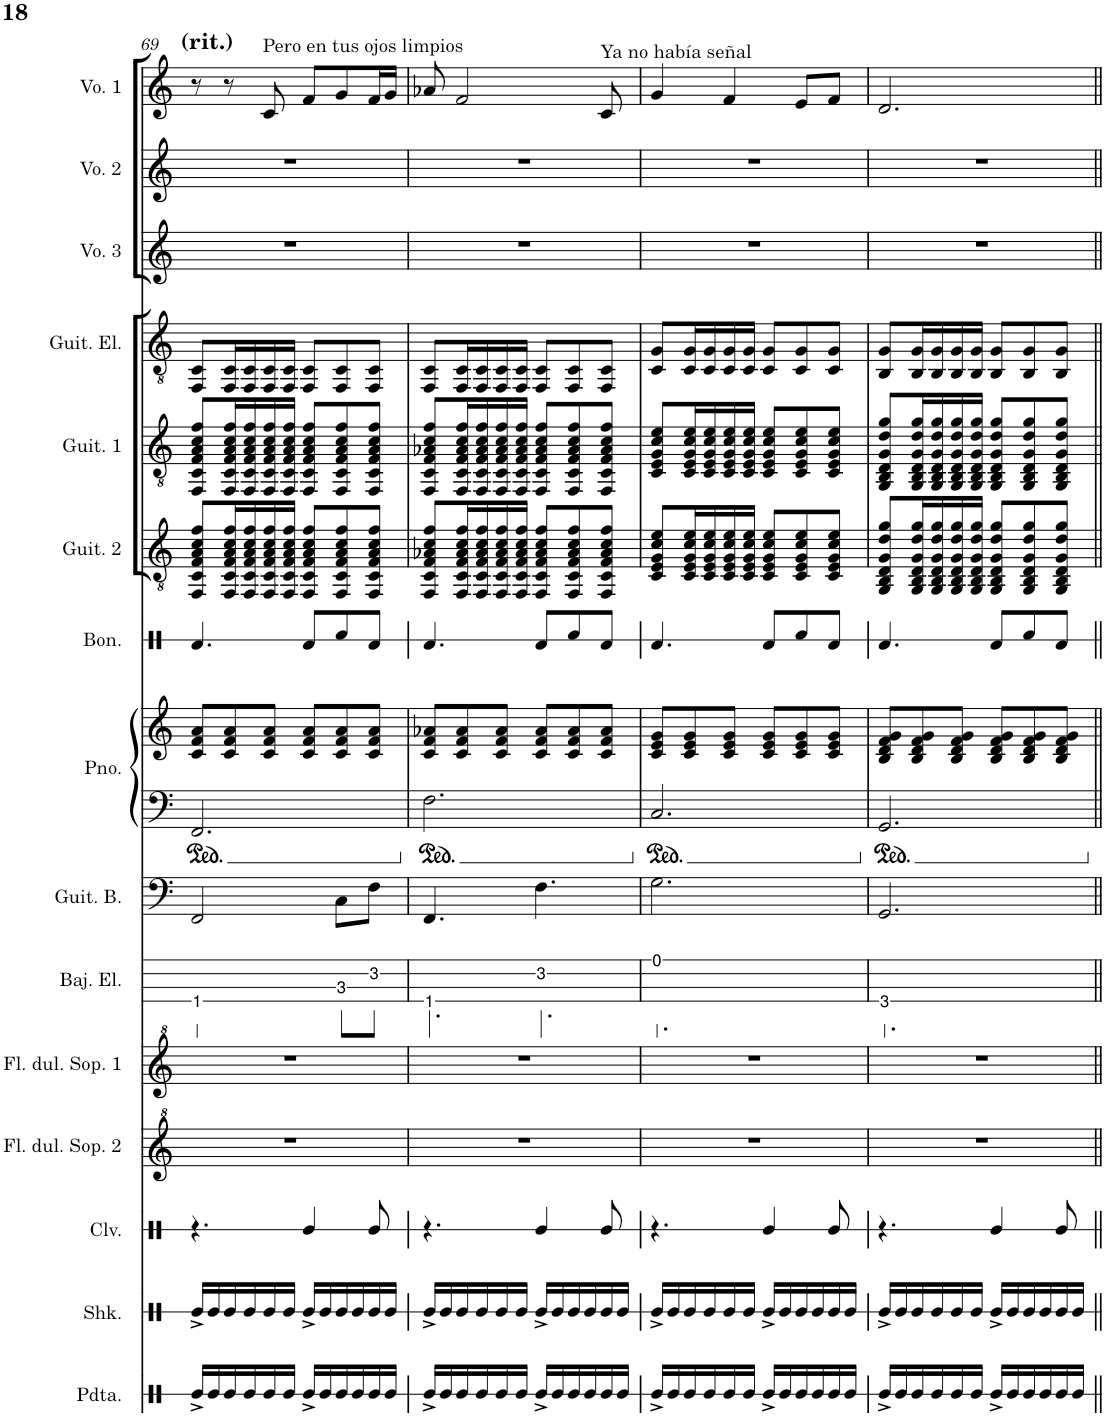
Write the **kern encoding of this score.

**kern	**kern	**kern	**kern	**kern	**kern	**kern	**kern	**kern	**kern	**kern	**kern	**kern	**kern	**kern	**kern
*part15	*part14	*part13	*part12	*part11	*part10	*part9	*part8	*part8	*part7	*part6	*part5	*part4	*part3	*part2	*part1
*staff16	*staff15	*staff14	*staff13	*staff12	*staff11	*staff10	*staff9	*staff8	*staff7	*staff6	*staff5	*staff4	*staff3	*staff2	*staff1
*I"Pandereta	*I"Shaker	*I"Claves	*I"Flauta dulce soprano 2	*I"Flauta dulce soprano 1	*I"Bajo eléctrico	*I"Bajo eléctrico	*I"Piano	*	*I"Bongós	*I"Guitarra acústica 2	*I"Guitarra acústica 1	*I"Guitarra eléctrica	*I"Voz 3	*I"Voz 2	*I"Voz 1
*I'Pdta.	*I'Shk.	*I'Clv.	*I'Fl. dul. Sop. 2	*I'Fl. dul. Sop. 1	*I'Baj. El.	*	*I'Pno.	*	*I'Bon.	*I'Guit. 2	*I'Guit. 1	*I'Guit. El.	*I'Vo. 3	*I'Vo. 2	*I'Vo. 1
!!LO:PB:g=z
*clefX	*clefX	*clefX	*clefG^2	*clefG^2	*	*clefF4	*clefF4	*clefG2	*clefX	*clefGv2	*clefGv2	*clefGv2	*clefG2	*clefG2	*clefG2
*	*	*	*	*	*Trd7c12	*Trd7c12	*	*	*	*	*	*	*	*	*
*k[]	*k[]	*k[]	*k[]	*k[]	*k[]	*k[]	*k[]	*k[]	*k[]	*k[]	*k[]	*k[]	*k[]	*k[]	*k[]
*M6/8	*M6/8	*M6/8	*M6/8	*M6/8	*M6/8	*M6/8	*M6/8	*M6/8	*M6/8	*M6/8	*M6/8	*M6/8	*M6/8	*M6/8	*M6/8
=69	=69	=69	=69	=69	=69	=69	=69	=69	=69	=69	=69	=69	=69	=69	=69
16Re^/LL	16Re^/LL	4.r	2.r	2.r	2FF\	2FF/	2.FF/	8c/ 8f/ 8a/L	4.Rd/	8FF/ 8C/ 8F/ 8A/ 8c/ 8f/L	8FF/ 8C/ 8F/ 8A/ 8c/ 8f/L	8FF/ 8C/L	2.r	2.r	8r
16Re/	16Re/	.	.	.	.	.	.	.	.	.	.	.	.	.	.
16Re/	16Re/	.	.	.	.	.	.	8c/ 8f/ 8a/	.	16FF/ 16C/ 16F/ 16A/ 16c/ 16f/L	16FF/ 16C/ 16F/ 16A/ 16c/ 16f/L	16FF/ 16C/L	.	.	8r
16Re/	16Re/	.	.	.	.	.	.	.	.	16FF/ 16C/ 16F/ 16A/ 16c/ 16f/	16FF/ 16C/ 16F/ 16A/ 16c/ 16f/	16FF/ 16C/	.	.	.
!	!	!	!	!	!	!	!	!	!	!	!	!	!	!	!LO:TX:a:t=Pero en tus ojos limpios
16Re/	16Re/	.	.	.	.	.	.	8c/ 8f/ 8a/J	.	16FF/ 16C/ 16F/ 16A/ 16c/ 16f/	16FF/ 16C/ 16F/ 16A/ 16c/ 16f/	16FF/ 16C/	.	.	8c/
16Re/JJ	16Re/JJ	.	.	.	.	.	.	.	.	16FF/ 16C/ 16F/ 16A/ 16c/ 16f/JJ	16FF/ 16C/ 16F/ 16A/ 16c/ 16f/JJ	16FF/ 16C/JJ	.	.	.
16Re^/LL	16Re^/LL	4Re/	.	.	.	.	.	8c/ 8f/ 8a/L	8Rd/L	8FF/ 8C/ 8F/ 8A/ 8c/ 8f/L	8FF/ 8C/ 8F/ 8A/ 8c/ 8f/L	8FF/ 8C/L	.	.	8f/L
16Re/	16Re/	.	.	.	.	.	.	.	.	.	.	.	.	.	.
16Re/	16Re/	.	.	.	8C\L	8C\L	.	8c/ 8f/ 8a/	8Rf/	8FF/ 8C/ 8F/ 8A/ 8c/ 8f/	8FF/ 8C/ 8F/ 8A/ 8c/ 8f/	8FF/ 8C/	.	.	8g/
16Re/	16Re/	.	.	.	.	.	.	.	.	.	.	.	.	.	.
16Re/	16Re/	8Re/	.	.	8F\J	8F\J	.	8c/ 8f/ 8a/J	8Rd/J	8FF/ 8C/ 8F/ 8A/ 8c/ 8f/J	8FF/ 8C/ 8F/ 8A/ 8c/ 8f/J	8FF/ 8C/J	.	.	16f/L
16Re/JJ	16Re/JJ	.	.	.	.	.	.	.	.	.	.	.	.	.	16g/JJ
=70	=70	=70	=70	=70	=70	=70	=70	=70	=70	=70	=70	=70	=70	=70	=70
16Re^/LL	16Re^/LL	4.r	2.r	2.r	4.FF\	4.FF/	2.F\	8c/ 8f/ 8a-X/L	4.Rd/	8FF/ 8C/ 8F/ 8A-X/ 8c/ 8f/L	8FF/ 8C/ 8F/ 8A-X/ 8c/ 8f/L	8FF/ 8C/L	2.r	2.r	8a-X/
16Re/	16Re/	.	.	.	.	.	.	.	.	.	.	.	.	.	.
16Re/	16Re/	.	.	.	.	.	.	8c/ 8f/ 8a-/	.	16FF/ 16C/ 16F/ 16A-/ 16c/ 16f/L	16FF/ 16C/ 16F/ 16A-/ 16c/ 16f/L	16FF/ 16C/L	.	.	2f/
16Re/	16Re/	.	.	.	.	.	.	.	.	16FF/ 16C/ 16F/ 16A-/ 16c/ 16f/	16FF/ 16C/ 16F/ 16A-/ 16c/ 16f/	16FF/ 16C/	.	.	.
16Re/	16Re/	.	.	.	.	.	.	8c/ 8f/ 8a-/J	.	16FF/ 16C/ 16F/ 16A-/ 16c/ 16f/	16FF/ 16C/ 16F/ 16A-/ 16c/ 16f/	16FF/ 16C/	.	.	.
16Re/JJ	16Re/JJ	.	.	.	.	.	.	.	.	16FF/ 16C/ 16F/ 16A-/ 16c/ 16f/JJ	16FF/ 16C/ 16F/ 16A-/ 16c/ 16f/JJ	16FF/ 16C/JJ	.	.	.
16Re^/LL	16Re^/LL	4Re/	.	.	4.F\	4.F\	.	8c/ 8f/ 8a-/L	8Rd/L	8FF/ 8C/ 8F/ 8A-/ 8c/ 8f/L	8FF/ 8C/ 8F/ 8A-/ 8c/ 8f/L	8FF/ 8C/L	.	.	.
16Re/	16Re/	.	.	.	.	.	.	.	.	.	.	.	.	.	.
16Re/	16Re/	.	.	.	.	.	.	8c/ 8f/ 8a-/	8Rf/	8FF/ 8C/ 8F/ 8A-/ 8c/ 8f/	8FF/ 8C/ 8F/ 8A-/ 8c/ 8f/	8FF/ 8C/	.	.	.
16Re/	16Re/	.	.	.	.	.	.	.	.	.	.	.	.	.	.
!	!	!	!	!	!	!	!	!	!	!	!	!	!	!	!LO:TX:a:t=Ya no había señal
16Re/	16Re/	8Re/	.	.	.	.	.	8c/ 8f/ 8a-/J	8Rd/J	8FF/ 8C/ 8F/ 8A-/ 8c/ 8f/J	8FF/ 8C/ 8F/ 8A-/ 8c/ 8f/J	8FF/ 8C/J	.	.	8c/
16Re/JJ	16Re/JJ	.	.	.	.	.	.	.	.	.	.	.	.	.	.
=71	=71	=71	=71	=71	=71	=71	=71	=71	=71	=71	=71	=71	=71	=71	=71
16Re^/LL	16Re^/LL	4.r	2.r	2.r	2.G\	2.G\	2.C/	8c/ 8e/ 8g/L	4.Rd/	8C/ 8E/ 8G/ 8c/ 8e/L	8C/ 8E/ 8G/ 8c/ 8e/L	8C/ 8G/L	2.r	2.r	4g/
16Re/	16Re/	.	.	.	.	.	.	.	.	.	.	.	.	.	.
16Re/	16Re/	.	.	.	.	.	.	8c/ 8e/ 8g/	.	16C/ 16E/ 16G/ 16c/ 16e/L	16C/ 16E/ 16G/ 16c/ 16e/L	16C/ 16G/L	.	.	.
16Re/	16Re/	.	.	.	.	.	.	.	.	16C/ 16E/ 16G/ 16c/ 16e/	16C/ 16E/ 16G/ 16c/ 16e/	16C/ 16G/	.	.	.
16Re/	16Re/	.	.	.	.	.	.	8c/ 8e/ 8g/J	.	16C/ 16E/ 16G/ 16c/ 16e/	16C/ 16E/ 16G/ 16c/ 16e/	16C/ 16G/	.	.	4f/
16Re/JJ	16Re/JJ	.	.	.	.	.	.	.	.	16C/ 16E/ 16G/ 16c/ 16e/JJ	16C/ 16E/ 16G/ 16c/ 16e/JJ	16C/ 16G/JJ	.	.	.
16Re^/LL	16Re^/LL	4Re/	.	.	.	.	.	8c/ 8e/ 8g/L	8Rd/L	8C/ 8E/ 8G/ 8c/ 8e/L	8C/ 8E/ 8G/ 8c/ 8e/L	8C/ 8G/L	.	.	.
16Re/	16Re/	.	.	.	.	.	.	.	.	.	.	.	.	.	.
16Re/	16Re/	.	.	.	.	.	.	8c/ 8e/ 8g/	8Rf/	8C/ 8E/ 8G/ 8c/ 8e/	8C/ 8E/ 8G/ 8c/ 8e/	8C/ 8G/	.	.	8e/L
16Re/	16Re/	.	.	.	.	.	.	.	.	.	.	.	.	.	.
16Re/	16Re/	8Re/	.	.	.	.	.	8c/ 8e/ 8g/J	8Rd/J	8C/ 8E/ 8G/ 8c/ 8e/J	8C/ 8E/ 8G/ 8c/ 8e/J	8C/ 8G/J	.	.	8f/J
16Re/JJ	16Re/JJ	.	.	.	.	.	.	.	.	.	.	.	.	.	.
=72	=72	=72	=72	=72	=72	=72	=72	=72	=72	=72	=72	=72	=72	=72	=72
16Re^/LL	16Re^/LL	4.r	2.r	2.r	2.GG\	2.GG/	2.GG/	8B/ 8d/ 8f/ 8g/L	4.Rd/	8GG/ 8BB/ 8D/ 8G/ 8d/ 8g/L	8GG/ 8BB/ 8D/ 8G/ 8d/ 8g/L	8BB/ 8G/L	2.r	2.r	2.d/
16Re/	16Re/	.	.	.	.	.	.	.	.	.	.	.	.	.	.
16Re/	16Re/	.	.	.	.	.	.	8B/ 8d/ 8f/ 8g/	.	16GG/ 16BB/ 16D/ 16G/ 16d/ 16g/L	16GG/ 16BB/ 16D/ 16G/ 16d/ 16g/L	16BB/ 16G/L	.	.	.
16Re/	16Re/	.	.	.	.	.	.	.	.	16GG/ 16BB/ 16D/ 16G/ 16d/ 16g/	16GG/ 16BB/ 16D/ 16G/ 16d/ 16g/	16BB/ 16G/	.	.	.
16Re/	16Re/	.	.	.	.	.	.	8B/ 8d/ 8f/ 8g/J	.	16GG/ 16BB/ 16D/ 16G/ 16d/ 16g/	16GG/ 16BB/ 16D/ 16G/ 16d/ 16g/	16BB/ 16G/	.	.	.
16Re/JJ	16Re/JJ	.	.	.	.	.	.	.	.	16GG/ 16BB/ 16D/ 16G/ 16d/ 16g/JJ	16GG/ 16BB/ 16D/ 16G/ 16d/ 16g/JJ	16BB/ 16G/JJ	.	.	.
16Re^/LL	16Re^/LL	4Re/	.	.	.	.	.	8B/ 8d/ 8f/ 8g/L	8Rd/L	8GG/ 8BB/ 8D/ 8G/ 8d/ 8g/L	8GG/ 8BB/ 8D/ 8G/ 8d/ 8g/L	8BB/ 8G/L	.	.	.
16Re/	16Re/	.	.	.	.	.	.	.	.	.	.	.	.	.	.
16Re/	16Re/	.	.	.	.	.	.	8B/ 8d/ 8f/ 8g/	8Rf/	8GG/ 8BB/ 8D/ 8G/ 8d/ 8g/	8GG/ 8BB/ 8D/ 8G/ 8d/ 8g/	8BB/ 8G/	.	.	.
16Re/	16Re/	.	.	.	.	.	.	.	.	.	.	.	.	.	.
16Re/	16Re/	8Re/	.	.	.	.	.	8B/ 8d/ 8f/ 8g/J	8Rd/J	8GG/ 8BB/ 8D/ 8G/ 8d/ 8g/J	8GG/ 8BB/ 8D/ 8G/ 8d/ 8g/J	8BB/ 8G/J	.	.	.
16Re/JJ	16Re/JJ	.	.	.	.	.	.	.	.	.	.	.	.	.	.
=||	=||	=||	=||	=||	=||	=||	=||	=||	=||	=||	=||	=||	=||	=||	=||
*-	*-	*-	*-	*-	*-	*-	*-	*-	*-	*-	*-	*-	*-	*-	*-
